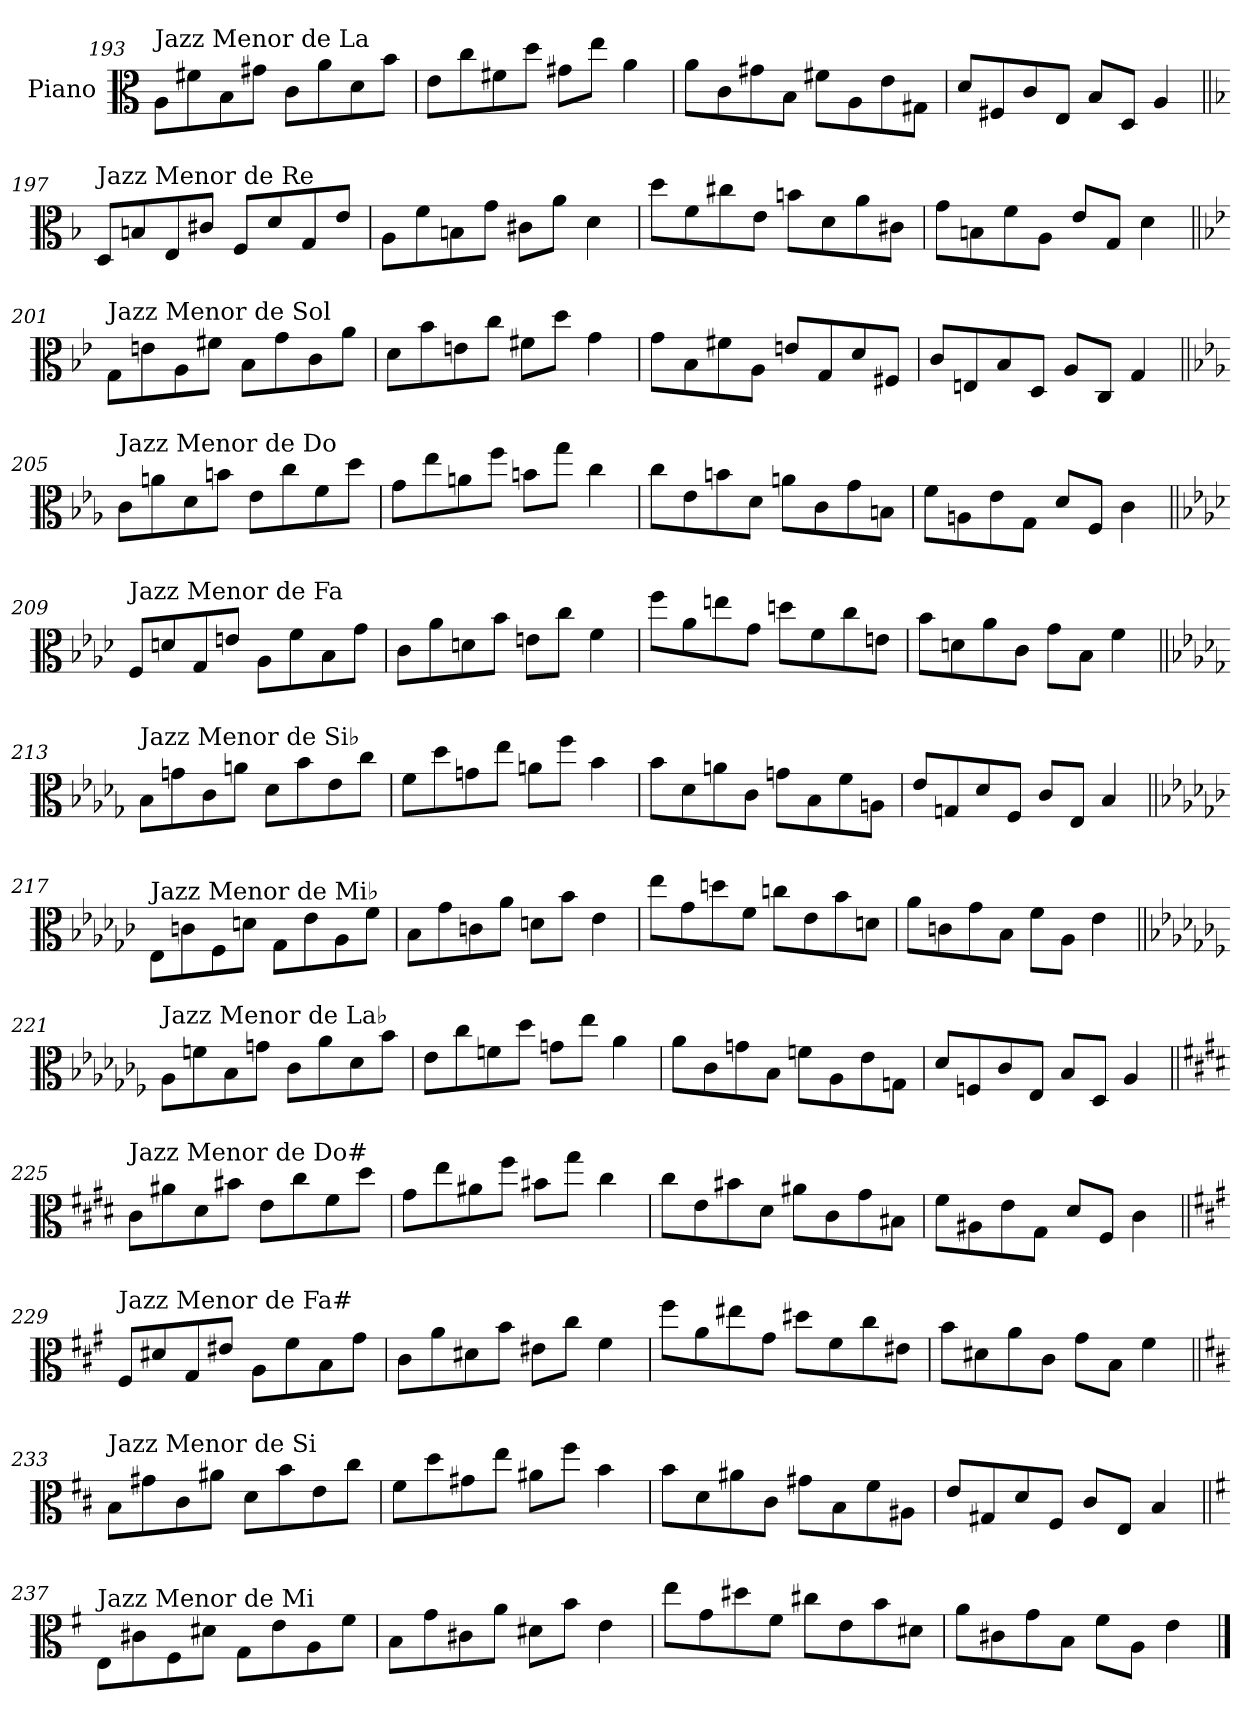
**kern
*part1
*staff1
*I"Piano
*I'Pno.
!!LO:PB:g=z
*clefC3
*k[]
=193
!LO:TX:a:t=Jazz Menor de La
8A\L
8f#X\
8B\
8g#X\J
8c\L
8a\
8d\
8b\J
=194
8e\L
8cc\
8f#X\
8dd\J
8g#X\L
8ee\J
4a\
=195
8a\L
8c\
8g#X\
8B\J
8f#X\L
8A\
8e\
8G#X\J
=196
8d/L
8F#X/
8c/
8E/J
8B/L
8D/J
4A/
!!LO:LB:g=z
=197||
*k[b-]
!LO:TX:a:t=Jazz Menor de Re
8D/L
8Bn/
8E/
8c#X/J
8F/L
8d/
8G/
8e/J
=198
8A\L
8f\
8Bn\
8g\J
8c#X\L
8a\J
4d\
=199
8dd\L
8f\
8cc#X\
8e\J
8bn\L
8d\
8a\
8c#X\J
=200
8g\L
8Bn\
8f\
8A\J
8e/L
8G/J
4d\
!!LO:LB:g=z
=201||
*k[b-e-]
!LO:TX:a:t=Jazz Menor de Sol
8G\L
8en\
8A\
8f#X\J
8B-\L
8g\
8c\
8a\J
=202
8d\L
8b-\
8en\
8cc\J
8f#X\L
8dd\J
4g\
=203
8g\L
8B-\
8f#X\
8A\J
8en/L
8G/
8d/
8F#X/J
=204
8c/L
8En/
8B-/
8D/J
8A/L
8C/J
4G/
!!LO:LB:g=z
=205||
*k[b-e-a-]
!LO:TX:a:t=Jazz Menor de Do
8c\L
8an\
8d\
8bn\J
8e-\L
8cc\
8f\
8dd\J
=206
8g\L
8ee-\
8an\
8ff\J
8bn\L
8gg\J
4cc\
=207
8cc\L
8e-\
8bn\
8d\J
8an\L
8c\
8g\
8Bn\J
=208
8f\L
8An\
8e-\
8G\J
8d/L
8F/J
4c\
!!LO:LB:g=z
=209||
*k[b-e-a-d-]
!LO:TX:a:t=Jazz Menor de Fa
8F/L
8dn/
8G/
8en/J
8A-\L
8f\
8B-\
8g\J
=210
8c\L
8a-\
8dn\
8b-\J
8en\L
8cc\J
4f\
=211
8ff\L
8a-\
8een\
8g\J
8ddn\L
8f\
8cc\
8en\J
=212
8b-\L
8dn\
8a-\
8c\J
8g\L
8B-\J
4f\
!!LO:LB:g=z
=213||
*k[b-e-a-d-g-]
!LO:TX:a:t=Jazz Menor de Si♭
8B-\L
8gn\
8c\
8an\J
8d-\L
8b-\
8e-\
8cc\J
=214
8f\L
8dd-\
8gn\
8ee-\J
8an\L
8ff\J
4b-\
=215
8b-\L
8d-\
8an\
8c\J
8gn\L
8B-\
8f\
8An\J
=216
8e-/L
8Gn/
8d-/
8F/J
8c/L
8E-/J
4B-/
!!LO:PB:g=z
=217||
*k[b-e-a-d-g-c-]
!LO:TX:a:t=Jazz Menor de Mi♭
8E-\L
8cn\
8F\
8dn\J
8G-\L
8e-\
8A-\
8f\J
=218
8B-\L
8g-\
8cn\
8a-\J
8dn\L
8b-\J
4e-\
=219
8ee-\L
8g-\
8ddn\
8f\J
8ccn\L
8e-\
8b-\
8dn\J
=220
8a-\L
8cn\
8g-\
8B-\J
8f\L
8A-\J
4e-\
!!LO:LB:g=z
=221||
*k[b-e-a-d-g-c-f-]
!LO:TX:a:t=Jazz Menor de La♭
8A-\L
8fn\
8B-\
8gn\J
8c-\L
8a-\
8d-\
8b-\J
=222
8e-\L
8cc-\
8fn\
8dd-\J
8gn\L
8ee-\J
4a-\
=223
8a-\L
8c-\
8gn\
8B-\J
8fn\L
8A-\
8e-\
8Gn\J
=224
8d-/L
8Fn/
8c-/
8E-/J
8B-/L
8D-/J
4A-/
!!LO:LB:g=z
=225||
*k[f#c#g#d#]
!LO:TX:a:t=Jazz Menor de Do#
8c#\L
8a#X\
8d#\
8b#X\J
8e\L
8cc#\
8f#\
8dd#\J
=226
8g#\L
8ee\
8a#X\
8ff#\J
8b#X\L
8gg#\J
4cc#\
=227
8cc#\L
8e\
8b#X\
8d#\J
8a#X\L
8c#\
8g#\
8B#X\J
=228
8f#\L
8A#X\
8e\
8G#\J
8d#/L
8F#/J
4c#\
!!LO:LB:g=z
=229||
*k[f#c#g#]
!LO:TX:a:t=Jazz Menor de Fa#
8F#/L
8d#X/
8G#/
8e#X/J
8A\L
8f#\
8B\
8g#\J
=230
8c#\L
8a\
8d#X\
8b\J
8e#X\L
8cc#\J
4f#\
=231
8ff#\L
8a\
8ee#X\
8g#\J
8dd#X\L
8f#\
8cc#\
8e#X\J
=232
8b\L
8d#X\
8a\
8c#\J
8g#\L
8B\J
4f#\
!!LO:LB:g=z
=233||
*k[f#c#]
!LO:TX:a:t=Jazz Menor de Si
8B\L
8g#X\
8c#\
8a#X\J
8d\L
8b\
8e\
8cc#\J
=234
8f#\L
8dd\
8g#X\
8ee\J
8a#X\L
8ff#\J
4b\
=235
8b\L
8d\
8a#X\
8c#\J
8g#X\L
8B\
8f#\
8A#X\J
=236
8e/L
8G#X/
8d/
8F#/J
8c#/L
8E/J
4B/
!!LO:LB:g=z
=237||
*k[f#]
!LO:TX:a:t=Jazz Menor de Mi
8E\L
8c#X\
8F#\
8d#X\J
8G\L
8e\
8A\
8f#\J
=238
8B\L
8g\
8c#X\
8a\J
8d#X\L
8b\J
4e\
=239
8ee\L
8g\
8dd#X\
8f#\J
8cc#X\L
8e\
8b\
8d#X\J
=240
8a\L
8c#X\
8g\
8B\J
8f#\L
8A\J
4e\
==
*-
